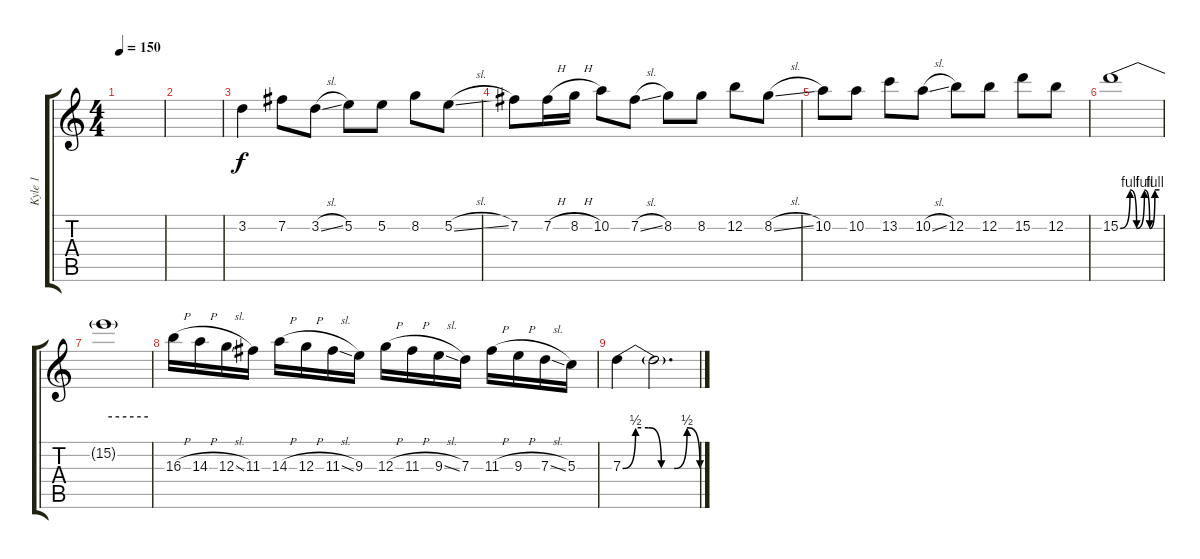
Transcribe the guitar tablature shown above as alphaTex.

\track ("Kyle 1" "Kyle 1") {instrument distortionguitar}
\staff {score tabs}
\tuning (E4 B3 G3 D3 A2 E2) {hide}
\ts (4 4)
\tempo 150
\clef g2
\ks c
|
|
3.2.4 7.2.8 3.2{sl}.8 5.2.8 5.2.8 8.2.8 5.2{sl}.8 |
7.2.8 7.2{h}.16 8.2{h}.16 10.2.8 7.2{sl}.8 8.2.8 8.2.8 12.2.8 8.2{sl}.8 |
10.2.8 10.2.8 13.2.8 10.2{sl}.8 12.2.8 12.2.8 15.2.8 12.2.8 |
15.2{be (custom 0 0 15 4 25 0 37 4 45 0 53 4 60 4)}.1 |
15.2{be (hold 0 4 60 4) t}.1 |
16.3{h}.16 14.3{h}.16 12.3{sl}.16 11.3.16 14.3{h}.16 12.3{h}.16 11.3{sl}.16 9.3.16 12.3{h}.16 11.3{h}.16 9.3{sl}.16 7.3.16 11.3{h}.16 9.3{h}.16 7.3{sl}.16 5.3.16 |
7.3{be (custom 0 0 10 2 20 2 30 0 40 0 50 2 60 0)}.4 7.3{t}.2{d}
